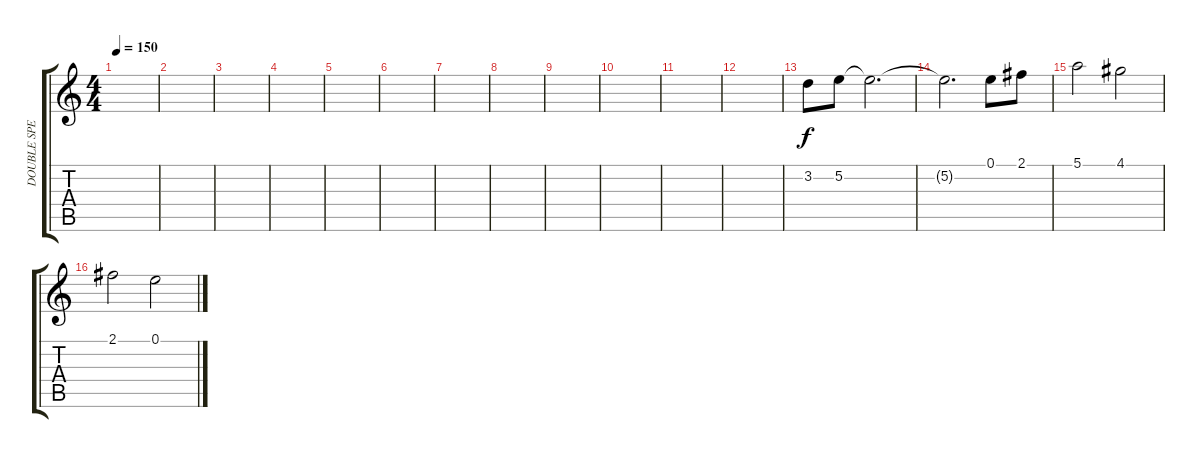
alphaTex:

\track ("DOUBLE SPEED GUIT" "DOUBLE SPE") {instrument acousticguitarnylon}
\staff {score tabs}
\tuning (E4 B3 G3 D3 A2 E2) {hide}
\ts (4 4)
\tempo 150
\clef g2
\ks c
|
|
|
|
|
|
|
|
|
|
|
|
3.2.8 5.2.8 5.2{t}.2{d} |
5.2{t}.2{d} 0.1.8 2.1.8 |
5.1.2 4.1.2 |
2.1.2 0.1.2
